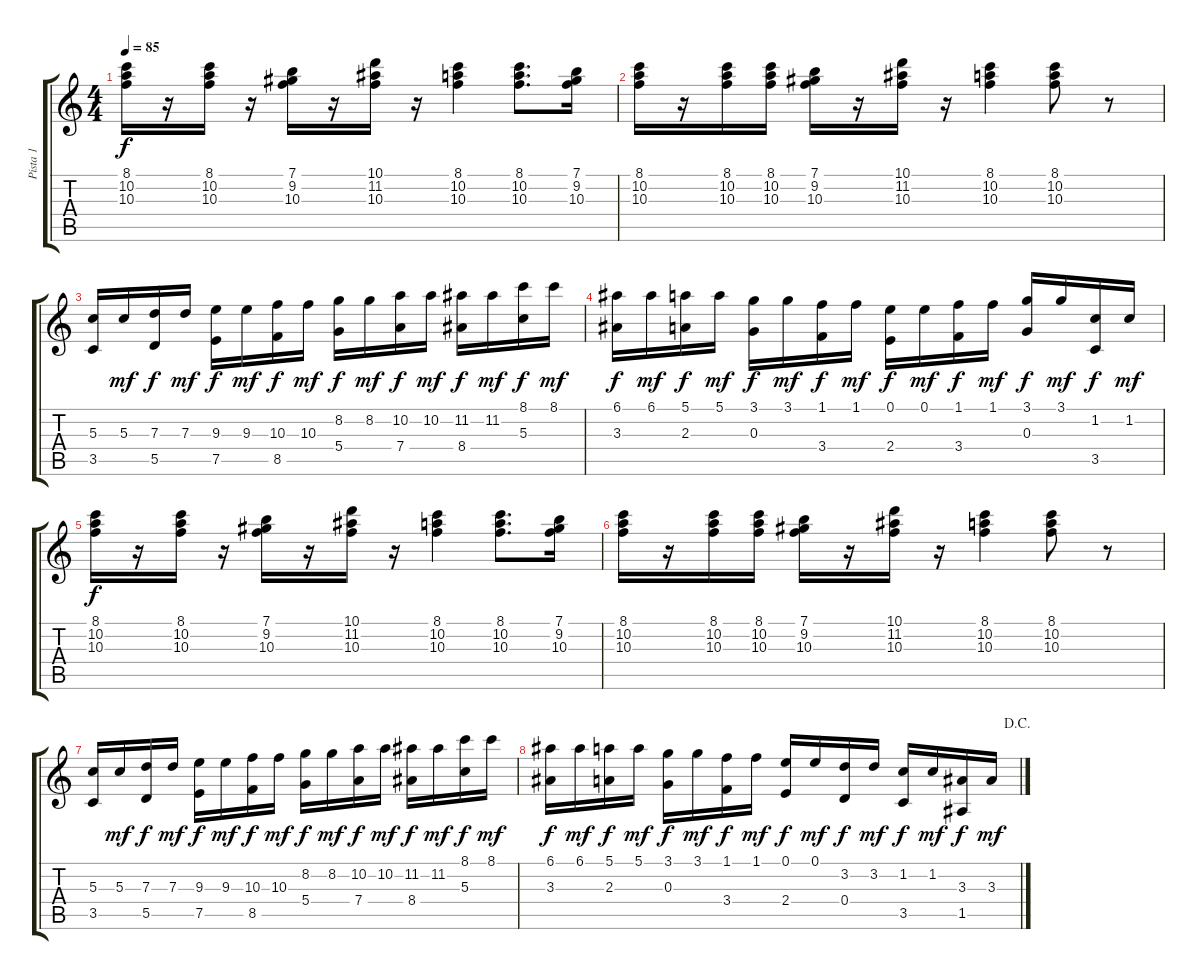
\track ("Pista 1" "Pista 1") {instrument acousticguitarsteel}
\staff {score tabs}
\tuning (E4 B3 G3 D3 A2 E2) {hide}
\ts (4 4)
\tempo 85
\clef g2
\ks c
(8.1 10.2 10.3).16{dy f} r.16 (8.1 10.2 10.3).16 r.16 (7.1 9.2 10.3).16 r.16 (10.1 11.2 10.3).16 r.16 (8.1 10.2 10.3).4 (8.1 10.2 10.3).8{d} (7.1 9.2 10.3).16 |
(8.1 10.2 10.3).16 r.16 (8.1 10.2 10.3).16 (8.1 10.2 10.3).16 (7.1 9.2 10.3).16 r.16 (10.1 11.2 10.3).16 r.16 (8.1 10.2 10.3).4 (8.1 10.2 10.3).8 r.8 |
(5.3 3.5).16 5.3.16{dy mf} (7.3 5.5).16{dy f} 7.3.16{dy mf} (9.3 7.5).16{dy f} 9.3.16{dy mf} (10.3 8.5).16{dy f} 10.3.16{dy mf} (8.2 5.4).16{dy f} 8.2.16{dy mf} (10.2 7.4).16{dy f} 10.2.16{dy mf} (11.2 8.4).16{dy f} 11.2.16{dy mf} (8.1 5.3).16{dy f} 8.1.16{dy mf} |
(6.1 3.3).16{dy f} 6.1.16{dy mf} (5.1 2.3).16{dy f} 5.1.16{dy mf} (3.1 0.3).16{dy f} 3.1.16{dy mf} (1.1 3.4).16{dy f} 1.1.16{dy mf} (0.1 2.4).16{dy f} 0.1.16{dy mf} (1.1 3.4).16{dy f} 1.1.16{dy mf} (3.1 0.3).16{dy f} 3.1.16{dy mf} (1.2 3.5).16{dy f} 1.2.16{dy mf} |
(8.1 10.2 10.3).16{dy f} r.16 (8.1 10.2 10.3).16 r.16 (7.1 9.2 10.3).16 r.16 (10.1 11.2 10.3).16 r.16 (8.1 10.2 10.3).4 (8.1 10.2 10.3).8{d} (7.1 9.2 10.3).16 |
(8.1 10.2 10.3).16 r.16 (8.1 10.2 10.3).16 (8.1 10.2 10.3).16 (7.1 9.2 10.3).16 r.16 (10.1 11.2 10.3).16 r.16 (8.1 10.2 10.3).4 (8.1 10.2 10.3).8 r.8 |
(5.3 3.5).16 5.3.16{dy mf} (7.3 5.5).16{dy f} 7.3.16{dy mf} (9.3 7.5).16{dy f} 9.3.16{dy mf} (10.3 8.5).16{dy f} 10.3.16{dy mf} (8.2 5.4).16{dy f} 8.2.16{dy mf} (10.2 7.4).16{dy f} 10.2.16{dy mf} (11.2 8.4).16{dy f} 11.2.16{dy mf} (8.1 5.3).16{dy f} 8.1.16{dy mf} |
\jump dacapo
(6.1 3.3).16{dy f} 6.1.16{dy mf} (5.1 2.3).16{dy f} 5.1.16{dy mf} (3.1 0.3).16{dy f} 3.1.16{dy mf} (1.1 3.4).16{dy f} 1.1.16{dy mf} (0.1 2.4).16{dy f} 0.1.16{dy mf} (3.2 0.4).16{dy f} 3.2.16{dy mf} (1.2 3.5).16{dy f} 1.2.16{dy mf} (3.3 1.5).16{dy f} 3.3.16{dy mf}
